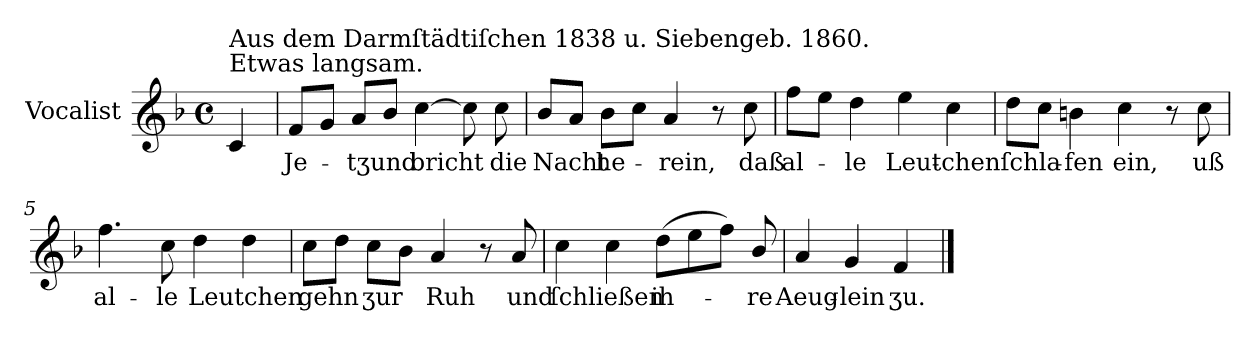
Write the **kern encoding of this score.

**kern	**text
*part1	*part1
*staff1	*staff1
*I"Vocalist	*
*k[b-]	*
*F:	*
*M4/4	*
*met(c)	*
=	=
!LO:TX:a:t=Etwas langsam.	!
!LO:TX:a:t=Aus dem Darmſtädtiſchen 1838 u. Siebengeb. 1860.	!
4c	.
=1	=1
8fL	Je-
8gJ	.
8aL	-tʒund
8b-J	.
[4cc	bricht
8cc]	.
8cc	die
=2	=2
8b-L	Nacht
8aJ	.
8b-L	he-
8ccJ	.
4a	-rein,
8r	.
8cc	daß
=3	=3
8ffL	al-
8eeJ	.
4dd	-le
4ee	Leut-
4cc	-chen
=4	=4
8ddL	ſchla-
8ccJ	.
4bn	-fen
4cc	ein,
8r	.
8cc	uß
=5	=5
4.ff	al-
8cc	-le
4dd	Leutchen
4dd	.
=6	=6
8ccL	gehn
8ddJ	.
8ccL	ʒur
8b-J	.
4a	Ruh
8r	.
8a	und
=7	=7
4cc	ſchließen
4cc	.
(8ddL	ih-
8ee	.
8ffJ)	.
8b-/	-re
=8	=8
4a	Aeug-
4g	-lein
4f	ʒu.
==	==
*-	*-
